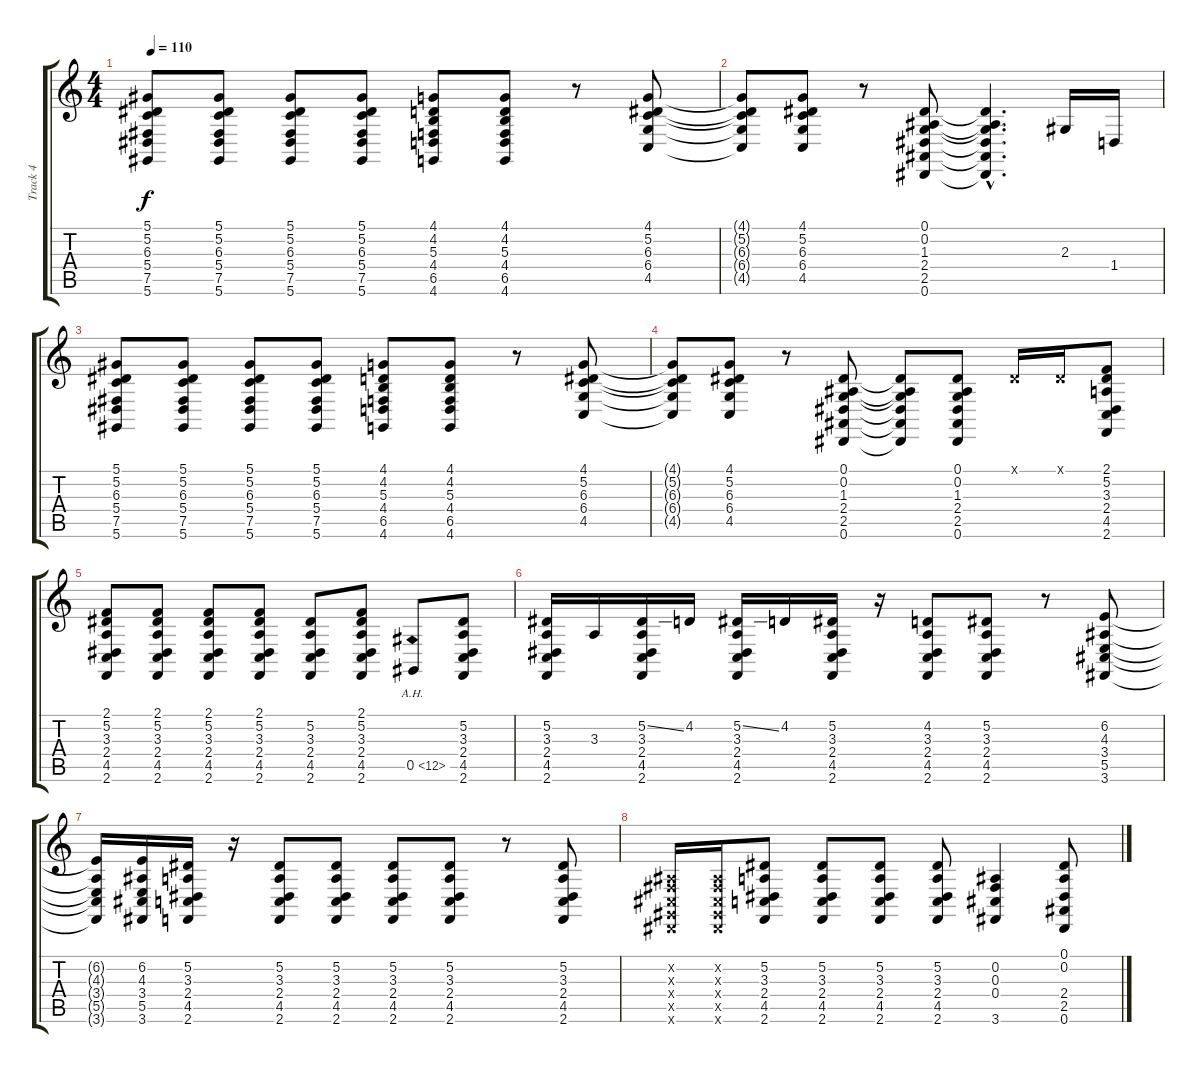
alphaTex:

\track ("Track 4" "Track 4") {instrument electricgrandpiano}
\staff {score tabs}
\tuning (Eb4 Bb3 Gb3 Db3 Ab2 Eb2) {hide}
\ts (4 4)
\tempo 110
\clef g2
\ks c
(5.1 5.2 6.3 5.4 7.5 5.6).8{dy f} (5.1 5.2 6.3 5.4 7.5 5.6).8 (5.1 5.2 6.3 5.4 7.5 5.6).8 (5.1 5.2 6.3 5.4 7.5 5.6).8 (4.1 4.2 5.3 4.4 6.5 4.6).8 (4.1 4.2 5.3 4.4 6.5 4.6).8 r.8 (4.1 5.2 6.3 6.4 4.5).8 |
(4.1{t} 5.2{t} 6.3{t} 6.4{t} 4.5{t}).8 (4.1 5.2 6.3 6.4 4.5).8 r.8 (0.1 0.2 1.3 2.4 2.5 0.6).8 (0.1{hac t} 0.2{hac t} 1.3{hac t} 2.4{hac t} 2.5{hac t} 0.6{hac t}).4{d} 2.3.16 1.4.16 |
(5.1 5.2 6.3 5.4 7.5 5.6).8 (5.1 5.2 6.3 5.4 7.5 5.6).8 (5.1 5.2 6.3 5.4 7.5 5.6).8 (5.1 5.2 6.3 5.4 7.5 5.6).8 (4.1 4.2 5.3 4.4 6.5 4.6).8 (4.1 4.2 5.3 4.4 6.5 4.6).8 r.8 (4.1 5.2 6.3 6.4 4.5).8 |
(4.1{t} 5.2{t} 6.3{t} 6.4{t} 4.5{t}).8 (4.1 5.2 6.3 6.4 4.5).8 r.8 (0.1 0.2 1.3 2.4 2.5 0.6).8 (0.1{t} 0.2{t} 1.3{t} 2.4{t} 2.5{t} 0.6{t}).8 (0.1 0.2 1.3 2.4 2.5 0.6).8 0.1{x}.16 0.1{x}.16 (2.1 5.2 3.3 2.4 4.5 2.6).8 |
(2.1 5.2 3.3 2.4 4.5 2.6).8 (2.1 5.2 3.3 2.4 4.5 2.6).8 (2.1 5.2 3.3 2.4 4.5 2.6).8 (2.1 5.2 3.3 2.4 4.5 2.6).8 (5.2 3.3 2.4 4.5 2.6).8 (2.1 5.2 3.3 2.4 4.5 2.6).8 0.5{ah 12}.8 (5.2 3.3 2.4 4.5 2.6).8 |
(5.2 3.3 2.4 4.5 2.6).16 3.3.16 (5.2{ss} 3.3 2.4 4.5 2.6).16 4.2.16 (5.2{ss} 3.3 2.4 4.5 2.6).16 4.2.16 (5.2 3.3 2.4 4.5 2.6).16 r.16 (4.2 3.3 2.4 4.5 2.6).8 (5.2 3.3 2.4 4.5 2.6).8 r.8 (6.2 4.3 3.4 5.5 3.6).8 |
(6.2{t} 4.3{t} 3.4{t} 5.5{t} 3.6{t}).16 (6.2 4.3 3.4 5.5 3.6).16 (5.2 3.3 2.4 4.5 2.6).16 r.16 (5.2 3.3 2.4 4.5 2.6).8 (5.2 3.3 2.4 4.5 2.6).8 (5.2 3.3 2.4 4.5 2.6).8 (5.2 3.3 2.4 4.5 2.6).8 r.8 (5.2 3.3 2.4 4.5 2.6).8 |
(0.2{x} 0.3{x} 0.4{x} 0.5{x} 0.6{x}).16 (0.2{x} 0.3{x} 0.4{x} 0.5{x} 0.6{x}).16 (5.2 3.3 2.4 4.5 2.6).8 (5.2 3.3 2.4 4.5 2.6).8 (5.2 3.3 2.4 4.5 2.6).8 (5.2 3.3 2.4 4.5 2.6).8 (0.2 0.3 0.4 3.6).4 (0.1 0.2 2.4 2.5 0.6).8
